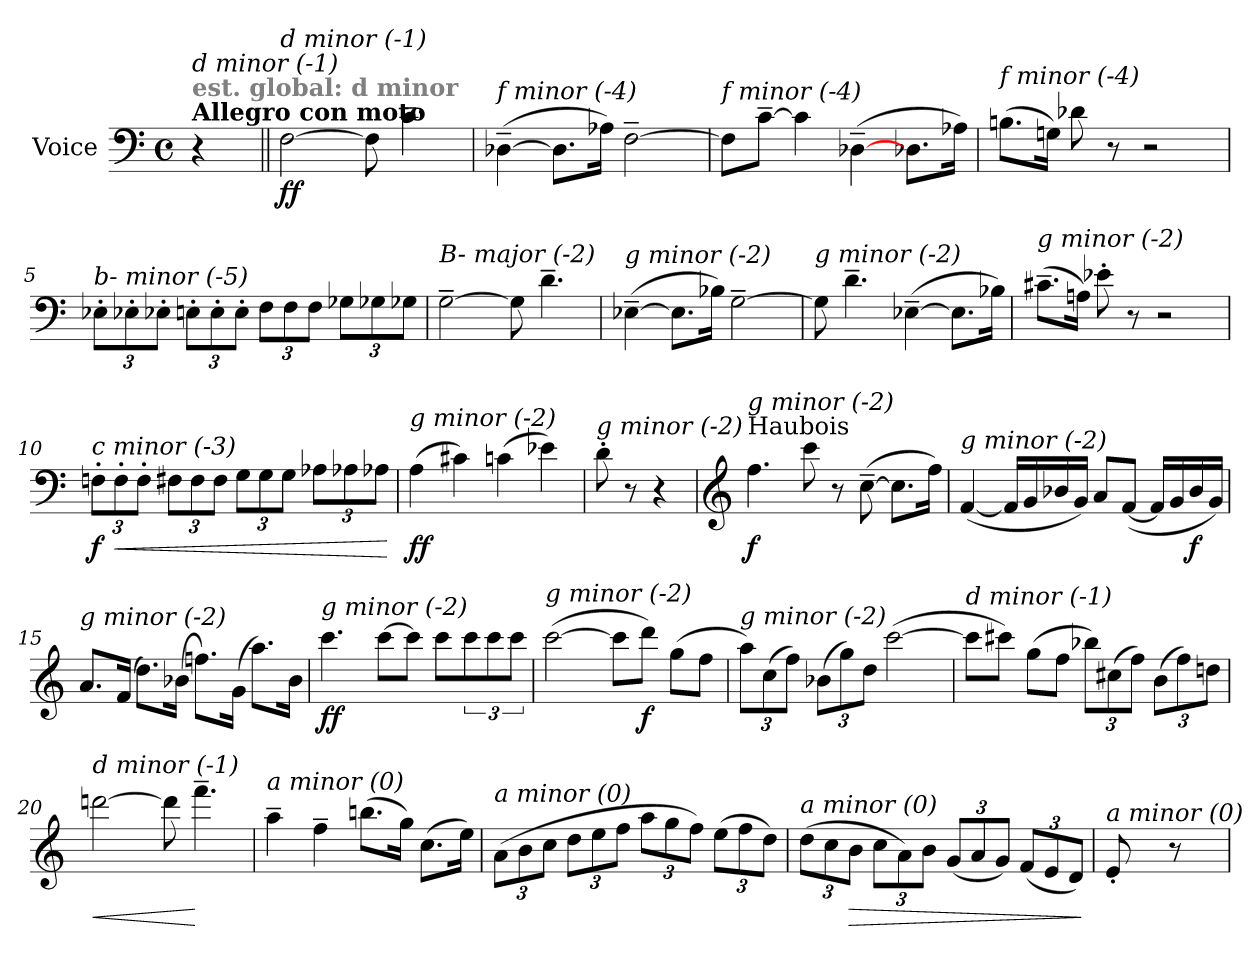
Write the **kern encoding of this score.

**kern	**dynam
*part1	*part1
*staff1	*staff1
*I"Voice	*
*clefF4	*
*k[]	*
*C:	*
*M4/4	*
*met(c)	*
=	=
!LO:TX:a:B:t=Allegro con moto	!
!LO:TX:a:B:color=#808080:t=est. global&colon; d minor	!
!LO:TX:i:t=d minor (-1)	!
4r	.
=1||	=1||
!LO:TX:i:t=d minor (-1)	!
!	!LO:DY:b
[2F\	ff
8F\]	.
*MM138	*
4.c~>\	.
=2	=2
!LO:TX:i:t=f minor (-4)	!
(>[4D-X~>\	.
8.D-\L]	.
16A-X\Jk)	.
[2F~>\	.
=3	=3
!LO:TX:i:t=f minor (-4)	!
8F\L]	.
[8c~>\J	.
4c\]	.
(>[4D-X~>\	.
8.D-Xi\L	.
16A-Xi\Jk)	.
=4	=4
!LO:TX:i:t=f minor (-4)	!
(>8.Bn\L	.
16Gn\Jk)	.
8d-Xi\	.
8r	.
2r	.
!!LO:LB:g=z
=5	=5
!LO:TX:i:t=b- minor (-5)	!
12E-X'>i\L	.
12E-X'>i\	.
12E-X'>i\J	.
12E'>\L	.
12E'>\	.
12E'>\J	.
12F\L	.
12F\	.
12F\J	.
12G-Xi\L	.
12G-Xi\	.
12G-Xi\J	.
!!LO:LB:g=z
=6	=6
!LO:TX:i:t=B- major (-2)	!
[2G~>\	.
8G\]	.
4.d~>\	.
=7	=7
!LO:TX:i:t=g minor (-2)	!
(>[4E-X~>\	.
8.E-\L]	.
16B-X\Jk)	.
[2G~>\	.
=8	=8
!LO:TX:i:t=g minor (-2)	!
8G\]	.
4.d~>\	.
(>[4E-X~>\	.
8.E-\L]	.
16B-X\Jk)	.
=9	=9
!LO:TX:i:t=g minor (-2)	!
(>8.c#X~>\L	.
16An\Jk)	.
8e-X'>i\	.
8r	.
2r	.
=10	=10
*Xbrackettup	*
!LO:TX:i:t=c minor (-3)	!
!	!LO:DY:b
12Fn'>\L	f
!	!LO:HP:b
12F'>\	<
12F'>\J	.
*brackettup	*
12F#X\L	.
12F#\	.
12F#\J	.
12G\L	.
12G\	.
12G\J	.
12A-Xi\L	.
12A-Xi\	.
12A-Xi\J	.
.	[
!!LO:LB:g=z
=11	=11
!LO:TX:i:t=g minor (-2)	!
!	!LO:DY:b
(>4A\	ff
4c#X\)	.
(>4cn\	.
4e-X\)	.
=12	=12
!LO:TX:i:t=g minor (-2)	!
8d'>\	.
8r	.
4r	.
=13	=13
*clefG2	*
!LO:TX:a:t=Haubois	!
!LO:TX:i:t=g minor (-2)	!
!	!LO:DY:b
4.ff\	f
8ccc\	.
8r	.
(>[8cc~>\	.
8.cc\L]	.
16ff\Jk)	.
=14	=14
!LO:TX:i:t=g minor (-2)	!
(<[4f/	.
16f/LL]	.
16g/	.
16b-X/	.
16g/JJ)	.
8a/L	.
(<[8f/J	.
16f/LL]	.
16g/	.
!	!LO:DY:b
16b-/	f
16g/JJ)	.
!!LO:LB:g=z
=15	=15
!LO:TX:i:t=g minor (-2)	!
8.a/L	.
(16f/Jk	.
8.dd\L)	.
(>16b-X\Jk	.
8.ffn\L)	.
(>16g\Jk	.
8.aa\L)	.
16b-\Jk	.
!!LO:LB:g=z
=16	=16
!LO:TX:i:t=g minor (-2)	!
!	!LO:DY:b
4.ccc\	ff
[8ccc\L	.
8ccc\J]	.
8ccc\L	.
12ccc\	.
12ccc\	.
12ccc\J	.
=17	=17
!LO:TX:i:t=g minor (-2)	!
(>[2ccc\	.
8ccc\L]	.
!	!LO:DY:b
8ddd\J)	f
(>8gg\L	.
8ff\J	.
=18	=18
!LO:TX:i:t=g minor (-2)	!
12aa\L)	.
(>12cc\	.
12ff\J)	.
(>12b-X\L	.
12gg\)	.
12dd\J	.
(>[2ccc\	.
=19	=19
!LO:TX:i:t=d minor (-1)	!
8ccc\L]	.
8ccc#Xi\J)	.
(>8gg\L	.
8ff\J	.
12bb-X\L)	.
(>12cc#Xi\	.
12ff\J)	.
(>12b\L	.
12ff\)	.
12ddn\J	.
!!LO:LB:g=z
=20	=20
!LO:TX:i:t=d minor (-1)	!
!	!LO:HP:b
[2dddn\	<
8ddd\]	.
4.fff~>\	[
=21	=21
!LO:TX:i:t=a minor (0)	!
4aa~>\	.
4ff~>\	.
(>8.bbn\L	.
16gg\Jk)	.
(>8.cc\L	.
16ee\Jk)	.
=22	=22
!LO:TX:i:t=a minor (0)	!
(>12a\L	.
12b\	.
12cc\J	.
12dd\L	.
12ee\	.
12ff\J	.
12aa\L	.
12gg\	.
12ff\J)	.
(>12ee\L	.
12ff\	.
12dd\J)	.
=23	=23
!LO:TX:i:t=a minor (0)	!
(>12dd\L	.
12cc\	.
!	!LO:HP:b
12b\J	>
12cc\L	.
12a\)	.
12b\J	.
(<12g/L	.
12a/	.
12g/J)	.
(<12f/L	.
12e/	.
12d/J)	.
.	]
!!LO:LB:g=z
=24	=24
!LO:TX:i:t=a minor (0)	!
8e'</	.
8r	.
=	=
*-	*-
